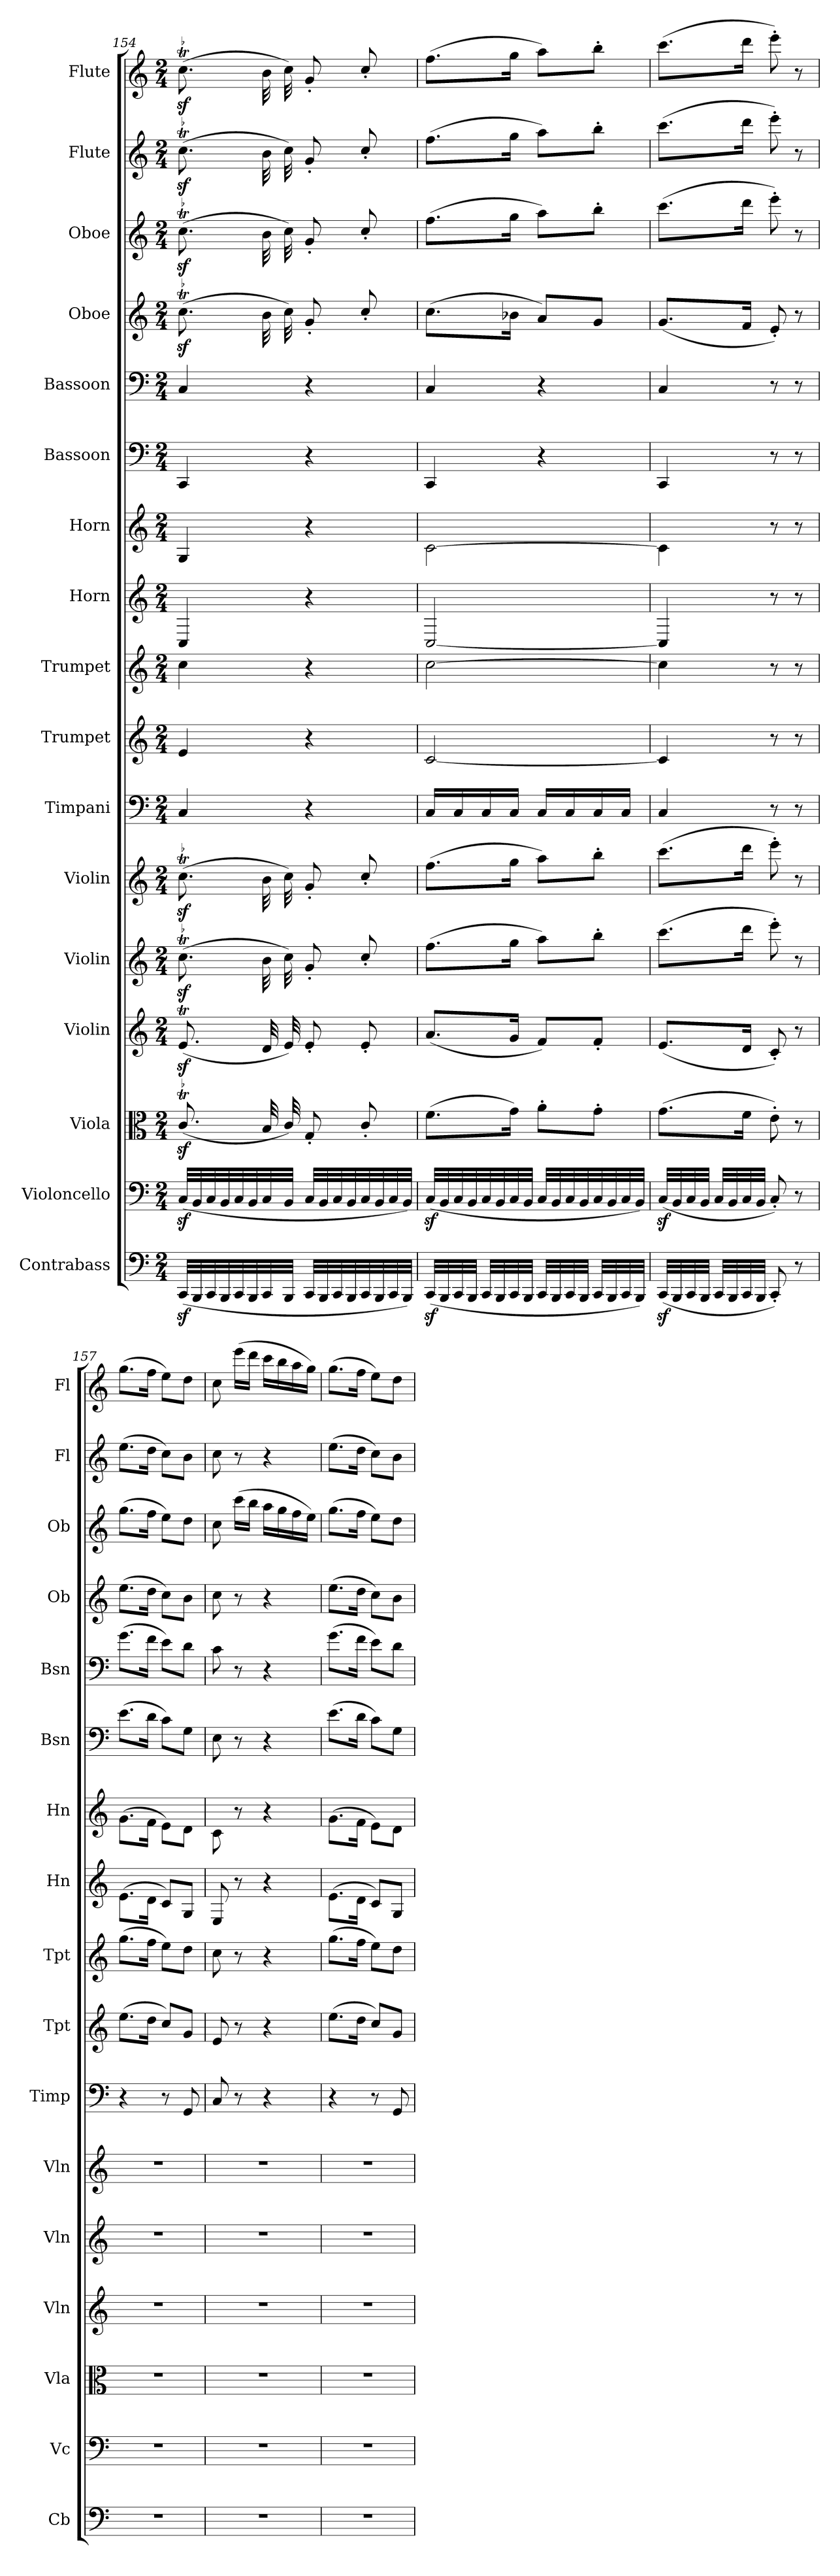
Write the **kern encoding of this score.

**kern	**kern	**kern	**kern	**kern	**kern	**kern	**kern	**kern	**kern	**kern	**kern	**kern	**kern	**kern	**kern	**kern
*part17	*part16	*part15	*part14	*part13	*part12	*part11	*part10	*part9	*part8	*part7	*part6	*part5	*part4	*part3	*part2	*part1
*staff17	*staff16	*staff15	*staff14	*staff13	*staff12	*staff11	*staff10	*staff9	*staff8	*staff7	*staff6	*staff5	*staff4	*staff3	*staff2	*staff1
*I"Contrabass	*I"Violoncello	*I"Viola	*I"Violin	*I"Violin	*I"Violin	*I"Timpani	*I"Trumpet	*I"Trumpet	*I"Horn	*I"Horn	*I"Bassoon	*I"Bassoon	*I"Oboe	*I"Oboe	*I"Flute	*I"Flute
*I'Cb	*I'Vc	*I'Vla	*I'Vln	*I'Vln	*I'Vln	*I'Timp	*I'Tpt	*I'Tpt	*I'Hn	*I'Hn	*I'Bsn	*I'Bsn	*I'Ob	*I'Ob	*I'Fl	*I'Fl
*clefF4	*clefF4	*clefC3	*clefG2	*clefG2	*clefG2	*clefF4	*clefG2	*clefG2	*clefG2	*clefG2	*clefF4	*clefF4	*clefG2	*clefG2	*clefG2	*clefG2
*k[]	*k[]	*k[]	*k[]	*k[]	*k[]	*k[]	*k[]	*k[]	*k[]	*k[]	*k[]	*k[]	*k[]	*k[]	*k[]	*k[]
*M2/4	*M2/4	*M2/4	*M2/4	*M2/4	*M2/4	*M2/4	*M2/4	*M2/4	*M2/4	*M2/4	*M2/4	*M2/4	*M2/4	*M2/4	*M2/4	*M2/4
=154	=154	=154	=154	=154	=154	=154	=154	=154	=154	=154	=154	=154	=154	=154	=154	=154
!	!	!LO:TR:acc=-	!	!LO:TR:acc=-	!LO:TR:acc=-	!	!	!	!	!	!	!	!LO:TR:acc=-	!LO:TR:acc=-	!LO:TR:acc=-	!LO:TR:acc=-
(32CCz/LLL	(32Cz/LLL	(8.czt/	(8.ezt/	(8.cczt\	(8.cczt\	4C/	4e/	4cc\	4C/	4G/	4CC/	4C/	(8.cczt\	(8.cczt\	(8.cczt\	(8.cczt\
32BBB/	32BB/	.	.	.	.	.	.	.	.	.	.	.	.	.	.	.
32CC/	32C/	.	.	.	.	.	.	.	.	.	.	.	.	.	.	.
32BBB/	32BB/	.	.	.	.	.	.	.	.	.	.	.	.	.	.	.
32CC/	32C/	.	.	.	.	.	.	.	.	.	.	.	.	.	.	.
32BBB/	32BB/	.	.	.	.	.	.	.	.	.	.	.	.	.	.	.
32CC/	32C/	32B/	32d/	32b\	32b\	.	.	.	.	.	.	.	32b\	32b\	32b\	32b\
32BBB/JJJ	32BB/JJJ	32c/)	32e/)	32cc\)	32cc\)	.	.	.	.	.	.	.	32cc\)	32cc\)	32cc\)	32cc\)
32CC/LLL	32C/LLL	8G'/	8e'/	8g'/	8g'/	4r	4r	4r	4r	4r	4r	4r	8g'/	8g'/	8g'/	8g'/
32BBB/	32BB/	.	.	.	.	.	.	.	.	.	.	.	.	.	.	.
32CC/	32C/	.	.	.	.	.	.	.	.	.	.	.	.	.	.	.
32BBB/	32BB/	.	.	.	.	.	.	.	.	.	.	.	.	.	.	.
32CC/	32C/	8c'/	8e'/	8cc'/	8cc'/	.	.	.	.	.	.	.	8cc'/	8cc'/	8cc'/	8cc'/
32BBB/	32BB/	.	.	.	.	.	.	.	.	.	.	.	.	.	.	.
32CC/	32C/	.	.	.	.	.	.	.	.	.	.	.	.	.	.	.
32BBB/JJJ)	32BB/JJJ)	.	.	.	.	.	.	.	.	.	.	.	.	.	.	.
=155	=155	=155	=155	=155	=155	=155	=155	=155	=155	=155	=155	=155	=155	=155	=155	=155
(32CCz/LLL	(32Cz/LLL	(8.f\L	(8.a/L	(8.ff\L	(8.ff\L	16C/LL	[2c/	[2cc\	[2C/	[2c\	4CC/	4C/	(8.cc\L	(8.ff\L	(8.ff\L	(8.ff\L
32BBB/	32BB/	.	.	.	.	.	.	.	.	.	.	.	.	.	.	.
32CC/	32C/	.	.	.	.	16C/	.	.	.	.	.	.	.	.	.	.
32BBB/JJJ	32BB/	.	.	.	.	.	.	.	.	.	.	.	.	.	.	.
32CC/LLL	32C/	.	.	.	.	16C/	.	.	.	.	.	.	.	.	.	.
32BBB/	32BB/	.	.	.	.	.	.	.	.	.	.	.	.	.	.	.
32CC/	32C/	16g\Jk)	16g/Jk	16gg\Jk	16gg\Jk	16C/JJ	.	.	.	.	.	.	16b-X\Jk	16gg\Jk	16gg\Jk	16gg\Jk
32BBB/JJJ	32BB/JJJ	.	.	.	.	.	.	.	.	.	.	.	.	.	.	.
32CC/LLL	32C/LLL	8a'\L	8f/L)	8aa\L)	8aa\L)	16C/LL	.	.	.	.	4r	4r	8a/L)	8aa\L)	8aa\L)	8aa\L)
32BBB/	32BB/	.	.	.	.	.	.	.	.	.	.	.	.	.	.	.
32CC/	32C/	.	.	.	.	16C/	.	.	.	.	.	.	.	.	.	.
32BBB/JJJ	32BB/	.	.	.	.	.	.	.	.	.	.	.	.	.	.	.
32CC/LLL	32C/	8g'\J	8f'/J	8bb'\J	8bb'\J	16C/	.	.	.	.	.	.	8g/J	8bb'\J	8bb'\J	8bb'\J
32BBB/	32BB/	.	.	.	.	.	.	.	.	.	.	.	.	.	.	.
32CC/	32C/	.	.	.	.	16C/JJ	.	.	.	.	.	.	.	.	.	.
32BBB/JJJ)	32BB/JJJ)	.	.	.	.	.	.	.	.	.	.	.	.	.	.	.
=156	=156	=156	=156	=156	=156	=156	=156	=156	=156	=156	=156	=156	=156	=156	=156	=156
(32CCz/LLL	(32Cz/LLL	(8.g\L	(8.e/L	(8.ccc\L	(8.ccc\L	4C/	4c/]	4cc\]	4C/]	4c\]	4CC/	4C/	(8.g/L	(8.ccc\L	(8.ccc\L	(8.ccc\L
32BBB/	32BB/	.	.	.	.	.	.	.	.	.	.	.	.	.	.	.
32CC/	32C/	.	.	.	.	.	.	.	.	.	.	.	.	.	.	.
32BBB/JJJ	32BB/JJJ	.	.	.	.	.	.	.	.	.	.	.	.	.	.	.
32CC/LLL	32C/LLL	.	.	.	.	.	.	.	.	.	.	.	.	.	.	.
32BBB/	32BB/	.	.	.	.	.	.	.	.	.	.	.	.	.	.	.
32CC/	32C/	16f\Jk	16d/Jk	16ddd\Jk	16ddd\Jk	.	.	.	.	.	.	.	16f/Jk	16ddd\Jk	16ddd\Jk	16ddd\Jk
32BBB/JJJ	32BB/JJJ	.	.	.	.	.	.	.	.	.	.	.	.	.	.	.
8CC'/)	8C'/)	8e'\)	8c'/)	8eee'\)	8eee'\)	8r	8r	8r	8r	8r	8r	8r	8e'/)	8eee'\)	8eee'\)	8eee'\)
8r	8r	8r	8r	8r	8r	8r	8r	8r	8r	8r	8r	8r	8r	8r	8r	8r
=157	=157	=157	=157	=157	=157	=157	=157	=157	=157	=157	=157	=157	=157	=157	=157	=157
2r	2r	2r	2r	2r	2r	4r	(8.ee\L	(8.gg\L	(8.e\L	(8.g\L	(8.e\L	(8.g\L	(8.ee\L	(8.gg\L	(8.ee\L	(8.gg\L
.	.	.	.	.	.	.	16dd\Jk	16ff\Jk	16d\Jk	16f\Jk	16d\Jk	16f\Jk	16dd\Jk	16ff\Jk	16dd\Jk	16ff\Jk
.	.	.	.	.	.	8r	8cc/L)	8ee\L)	8c/L)	8e\L)	8c\L)	8e\L)	8cc\L)	8ee\L)	8cc\L)	8ee\L)
.	.	.	.	.	.	8GG/	8g/J	8dd\J	8G/J	8d\J	8G\J	8d\J	8b\J	8dd\J	8b\J	8dd\J
=158	=158	=158	=158	=158	=158	=158	=158	=158	=158	=158	=158	=158	=158	=158	=158	=158
2r	2r	2r	2r	2r	2r	8C/	8e/	8cc\	8E/	8c\	8E\	8c\	8cc\	8cc\	8cc\	8cc\
.	.	.	.	.	.	8r	8r	8r	8r	8r	8r	8r	8r	(16ccc\LL	8r	(16eee\LL
.	.	.	.	.	.	.	.	.	.	.	.	.	.	16bb\JJ	.	16ddd\JJ
.	.	.	.	.	.	4r	4r	4r	4r	4r	4r	4r	4r	16aa\LL	4r	16ccc\LL
.	.	.	.	.	.	.	.	.	.	.	.	.	.	16gg\	.	16bb\
.	.	.	.	.	.	.	.	.	.	.	.	.	.	16ff\	.	16aa\
.	.	.	.	.	.	.	.	.	.	.	.	.	.	16ee\JJ)	.	16gg\JJ)
=159	=159	=159	=159	=159	=159	=159	=159	=159	=159	=159	=159	=159	=159	=159	=159	=159
2r	2r	2r	2r	2r	2r	4r	(8.ee\L	(8.gg\L	(8.e\L	(8.g\L	(8.e\L	(8.g\L	(8.ee\L	(8.gg\L	(8.ee\L	(8.gg\L
.	.	.	.	.	.	.	16dd\Jk	16ff\Jk	16d\Jk	16f\Jk	16d\Jk	16f\Jk	16dd\Jk	16ff\Jk	16dd\Jk	16ff\Jk
.	.	.	.	.	.	8r	8cc/L)	8ee\L)	8c/L)	8e\L)	8c\L)	8e\L)	8cc\L)	8ee\L)	8cc\L)	8ee\L)
.	.	.	.	.	.	8GG/	8g/J	8dd\J	8G/J	8d\J	8G\J	8d\J	8b\J	8dd\J	8b\J	8dd\J
=	=	=	=	=	=	=	=	=	=	=	=	=	=	=	=	=
*-	*-	*-	*-	*-	*-	*-	*-	*-	*-	*-	*-	*-	*-	*-	*-	*-
